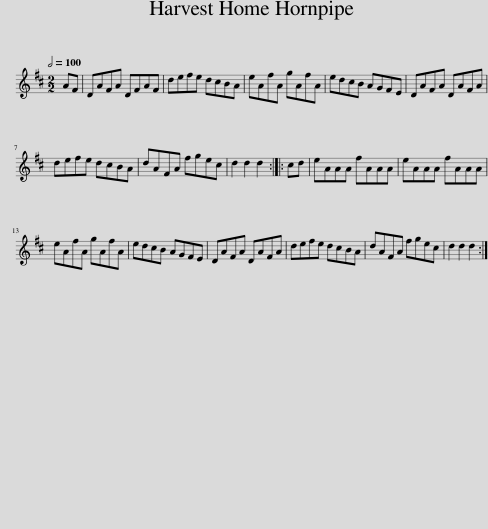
X:1
L:1/8
Q:1/2=100
M:2/2
I:linebreak $
K:none
V:1 treble transpose="8 "
V:1
[K:D] AF | DAFA DFAF | defe dcBA | eAfA gAfA | edcB AGFE | %5
 DAFA DAFA |$ defe dcBA | dAFA fgec | d2 d2 d2 :: cd | %10
 eAAA fAAA | eAAA fAAA |$ eAfA gAfA | edcB AGFE | DAFA DAFA | %15
 defe dcBA | dAFA fgec | d2 d2 d2 :| %18
